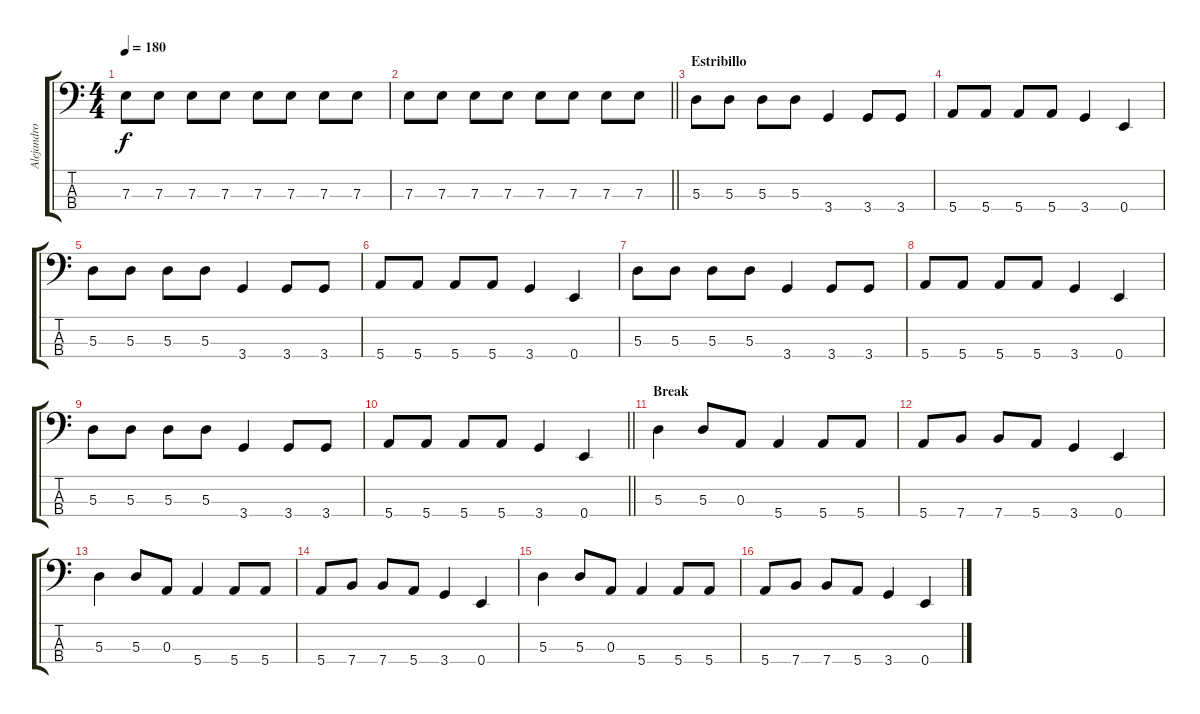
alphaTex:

\track ("Alejandro Toloza" "Alejandro ") {instrument electricbassfinger}
\staff {score tabs}
\tuning (G2 D2 A1 E1) {hide}
\ts (4 4)
\tempo 180
\clef f4
\ks c
7.3.8{dy f} 7.3.8 7.3.8 7.3.8 7.3.8 7.3.8 7.3.8 7.3.8 |
\barLineRight lightlight
7.3.8 7.3.8 7.3.8 7.3.8 7.3.8 7.3.8 7.3.8 7.3.8 |
\section ("" "Estribillo")
5.3.8 5.3.8 5.3.8 5.3.8 3.4.4 3.4.8 3.4.8 |
5.4.8 5.4.8 5.4.8 5.4.8 3.4.4 0.4.4 |
5.3.8 5.3.8 5.3.8 5.3.8 3.4.4 3.4.8 3.4.8 |
5.4.8 5.4.8 5.4.8 5.4.8 3.4.4 0.4.4 |
5.3.8 5.3.8 5.3.8 5.3.8 3.4.4 3.4.8 3.4.8 |
5.4.8 5.4.8 5.4.8 5.4.8 3.4.4 0.4.4 |
5.3.8 5.3.8 5.3.8 5.3.8 3.4.4 3.4.8 3.4.8 |
\barLineRight lightlight
5.4.8 5.4.8 5.4.8 5.4.8 3.4.4 0.4.4 |
\section ("" "Break")
5.3.4 5.3.8 0.3.8 5.4.4 5.4.8 5.4.8 |
5.4.8 7.4.8 7.4.8 5.4.8 3.4.4 0.4.4 |
5.3.4 5.3.8 0.3.8 5.4.4 5.4.8 5.4.8 |
5.4.8 7.4.8 7.4.8 5.4.8 3.4.4 0.4.4 |
5.3.4 5.3.8 0.3.8 5.4.4 5.4.8 5.4.8 |
5.4.8 7.4.8 7.4.8 5.4.8 3.4.4 0.4.4
